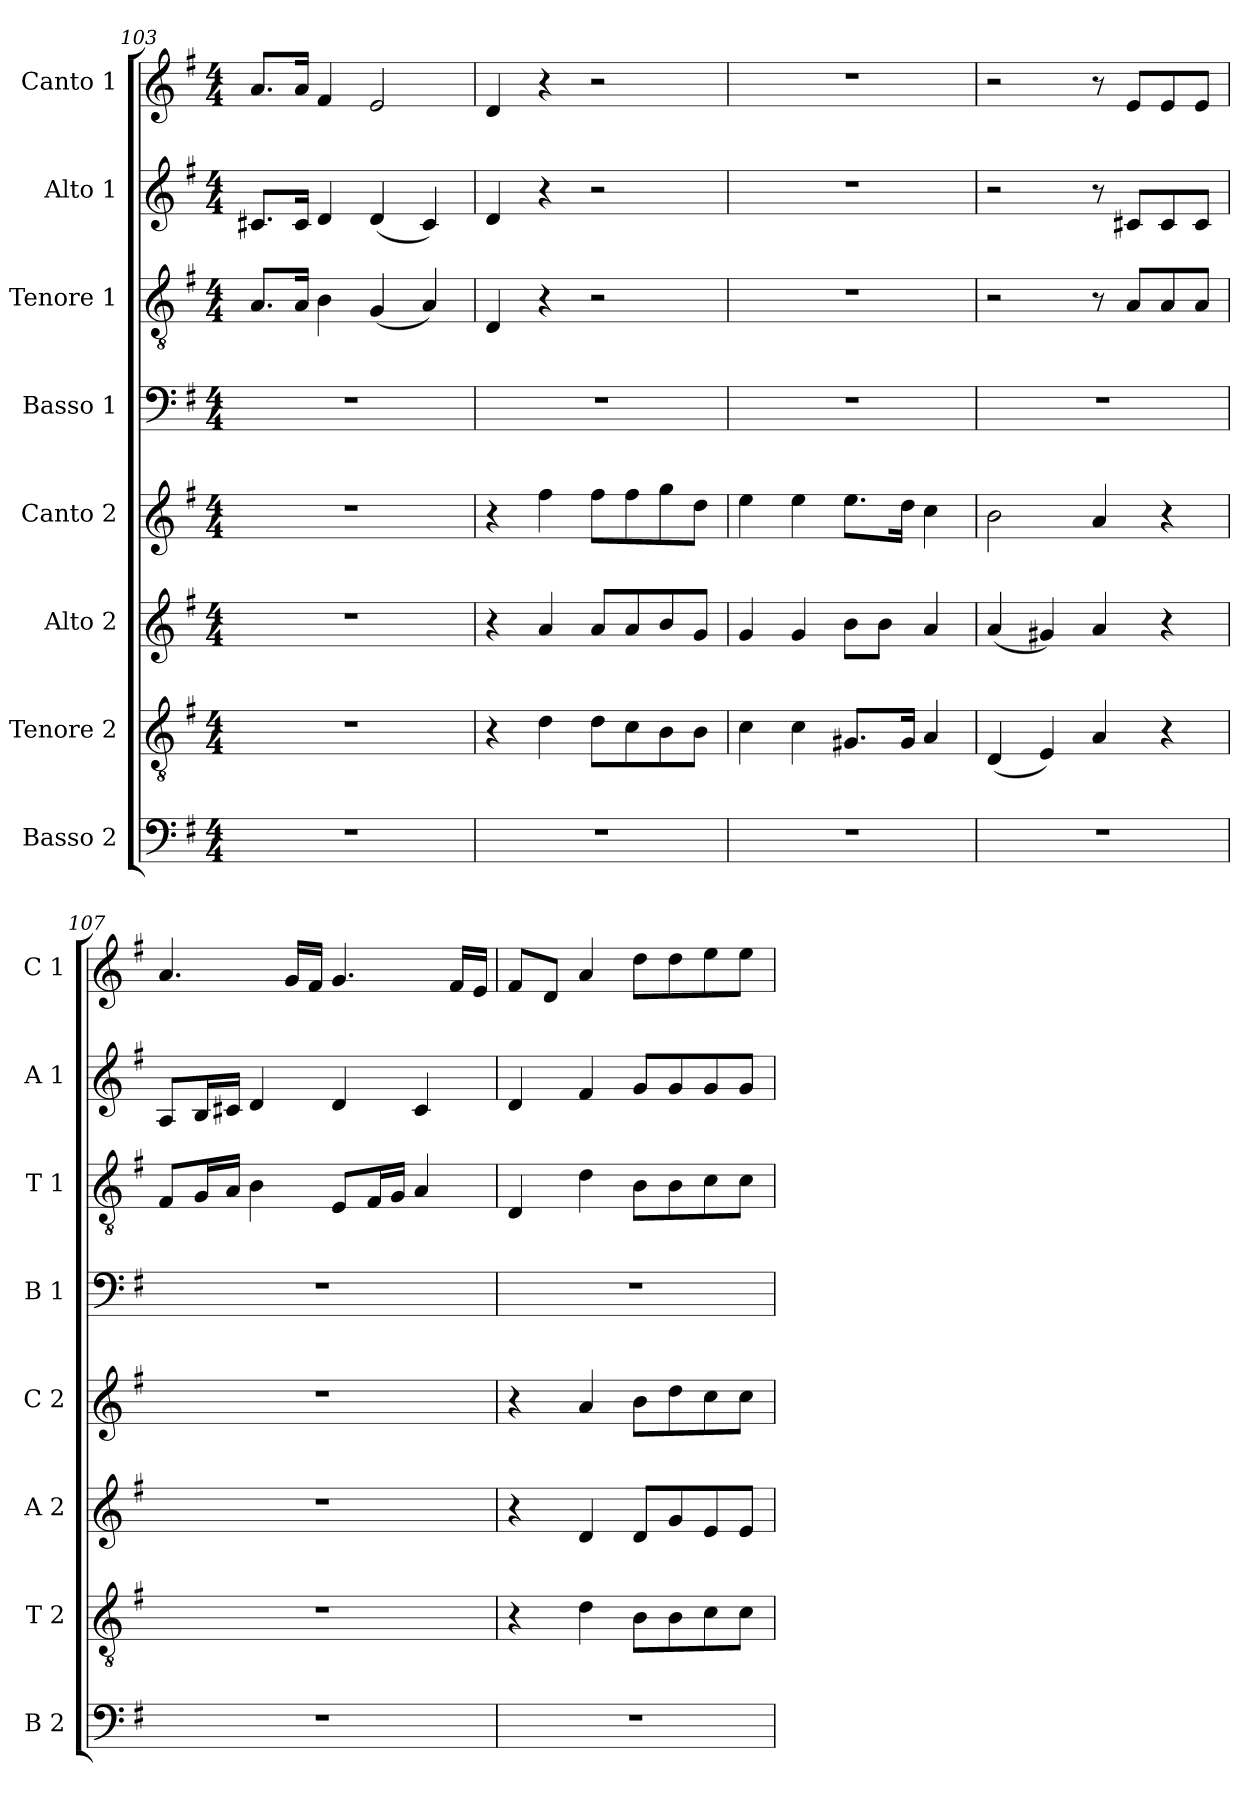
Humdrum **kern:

**kern	**kern	**kern	**kern	**kern	**kern	**kern	**kern
*part8	*part7	*part6	*part5	*part4	*part3	*part2	*part1
*staff8	*staff7	*staff6	*staff5	*staff4	*staff3	*staff2	*staff1
*I"Basso 2	*I"Tenore 2	*I"Alto 2	*I"Canto 2	*I"Basso 1	*I"Tenore 1	*I"Alto 1	*I"Canto 1
*I'B 2	*I'T 2	*I'A 2	*I'C 2	*I'B 1	*I'T 1	*I'A 1	*I'C 1
!!LO:PB:g=z
*clefF4	*clefGv2	*clefG2	*clefG2	*clefF4	*clefGv2	*clefG2	*clefG2
*k[f#]	*k[f#]	*k[f#]	*k[f#]	*k[f#]	*k[f#]	*k[f#]	*k[f#]
*G:	*G:	*G:	*G:	*G:	*G:	*G:	*G:
*M4/4	*M4/4	*M4/4	*M4/4	*M4/4	*M4/4	*M4/4	*M4/4
=103	=103	=103	=103	=103	=103	=103	=103
1r	1r	1r	1r	1r	8.A/L	8.c#X/L	8.a/L
.	.	.	.	.	16A/Jk	16c#/Jk	16a/Jk
.	.	.	.	.	4B\	4d/	4f#/
.	.	.	.	.	(4G/	(4d/	2e/
.	.	.	.	.	4A/)	4c#/)	.
=104	=104	=104	=104	=104	=104	=104	=104
1r	4r	4r	4r	1r	4D/	4d/	4d/
.	4d\	4a/	4ff#\	.	4r	4r	4r
.	8d\L	8a/L	8ff#\L	.	2r	2r	2r
.	8c\	8a/	8ff#\	.	.	.	.
.	8B\	8b/	8gg\	.	.	.	.
.	8B\J	8g/J	8dd\J	.	.	.	.
=105	=105	=105	=105	=105	=105	=105	=105
1r	4c\	4g/	4ee\	1r	1r	1r	1r
.	4c\	4g/	4ee\	.	.	.	.
.	8.G#X/L	8b\L	8.ee\L	.	.	.	.
.	.	8b\J	.	.	.	.	.
.	16G#/Jk	.	16dd\Jk	.	.	.	.
.	4A/	4a/	4cc\	.	.	.	.
!!LO:LB:g=z
=106	=106	=106	=106	=106	=106	=106	=106
1r	(4D/	(4a/	2b\	1r	2r	2r	2r
.	4E/)	4g#X/)	.	.	.	.	.
.	4A/	4a/	4a/	.	8r	8r	8r
.	.	.	.	.	8A/L	8c#X/L	8e/L
.	4r	4r	4r	.	8A/	8c#/	8e/
.	.	.	.	.	8A/J	8c#/J	8e/J
=107	=107	=107	=107	=107	=107	=107	=107
1r	1r	1r	1r	1r	8F#/L	8A/L	4.a/
.	.	.	.	.	16G/L	16B/L	.
.	.	.	.	.	16A/JJ	16c#X/JJ	.
.	.	.	.	.	4B\	4d/	.
.	.	.	.	.	.	.	16g/LL
.	.	.	.	.	.	.	16f#/JJ
.	.	.	.	.	8E/L	4d/	4.g/
.	.	.	.	.	16F#/L	.	.
.	.	.	.	.	16G/JJ	.	.
.	.	.	.	.	4A/	4c#/	.
.	.	.	.	.	.	.	16f#/LL
.	.	.	.	.	.	.	16e/JJ
=108	=108	=108	=108	=108	=108	=108	=108
1r	4r	4r	4r	1r	4D/	4d/	8f#/L
.	.	.	.	.	.	.	8d/J
.	4d\	4d/	4a/	.	4d\	4f#/	4a/
.	8B\L	8d/L	8b\L	.	8B\L	8g/L	8dd\L
.	8B\	8g/	8dd\	.	8B\	8g/	8dd\
.	8c\	8e/	8cc\	.	8c\	8g/	8ee\
.	8c\J	8e/J	8cc\J	.	8c\J	8g/J	8ee\J
=	=	=	=	=	=	=	=
*-	*-	*-	*-	*-	*-	*-	*-
